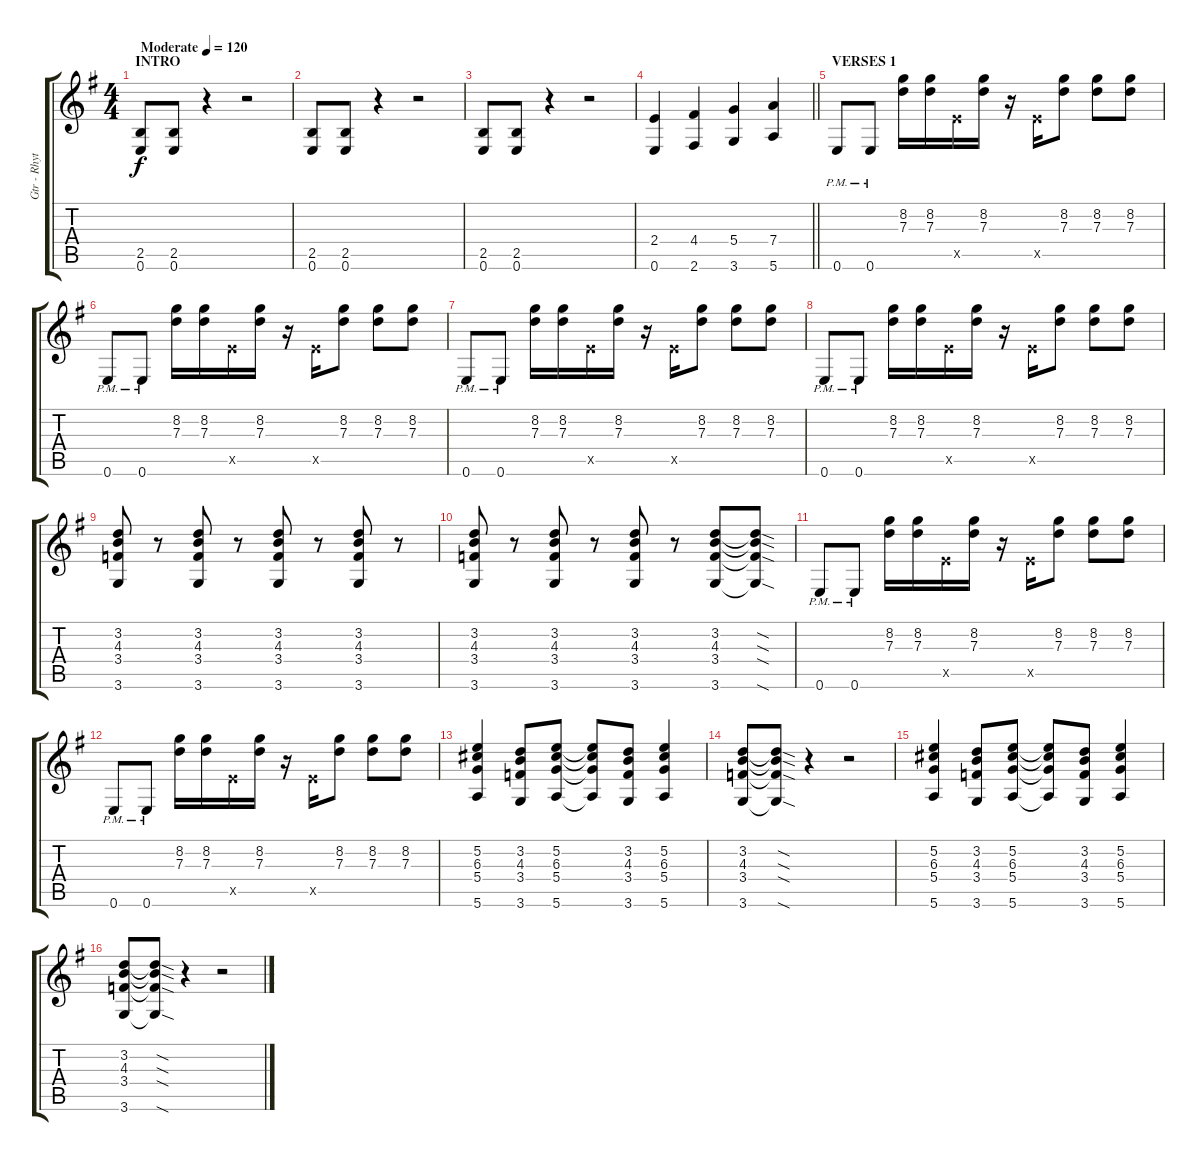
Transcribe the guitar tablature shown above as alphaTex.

\track ("Gtr - Rhythm 2" "Gtr - Rhyt") {instrument overdrivenguitar}
\staff {score tabs}
\tuning (E4 B3 G3 D3 A2 E2) {hide}
\ts (4 4)
\section ("" "INTRO")
\tempo (120 "Moderate")
\clef g2
\ks eminor
(2.5 0.6).8{dy f instrument overdrivenguitar} (2.5 0.6).8 r.4 r.2 |
(2.5 0.6).8 (2.5 0.6).8 r.4 r.2 |
(2.5 0.6).8 (2.5 0.6).8 r.4 r.2 |
\barLineRight lightlight
(2.4 0.6).4 (4.4 2.6).4 (5.4 3.6).4 (7.4 5.6).4 |
\section ("" "VERSES 1")
0.6{pm}.8 0.6{pm}.8 (8.2 7.3).16 (8.2 7.3).16 7.5{x}.16 (8.2 7.3).16 r.16 7.5{x}.16 (8.2 7.3).8 (8.2 7.3).8 (8.2 7.3).8 |
0.6{pm}.8 0.6{pm}.8 (8.2 7.3).16 (8.2 7.3).16 7.5{x}.16 (8.2 7.3).16 r.16 7.5{x}.16 (8.2 7.3).8 (8.2 7.3).8 (8.2 7.3).8 |
0.6{pm}.8 0.6{pm}.8 (8.2 7.3).16 (8.2 7.3).16 7.5{x}.16 (8.2 7.3).16 r.16 7.5{x}.16 (8.2 7.3).8 (8.2 7.3).8 (8.2 7.3).8 |
0.6{pm}.8 0.6{pm}.8 (8.2 7.3).16 (8.2 7.3).16 7.5{x}.16 (8.2 7.3).16 r.16 7.5{x}.16 (8.2 7.3).8 (8.2 7.3).8 (8.2 7.3).8 |
(3.2 4.3 3.4 3.6).8 r.8 (3.2 4.3 3.4 3.6).8 r.8 (3.2 4.3 3.4 3.6).8 r.8 (3.2 4.3 3.4 3.6).8 r.8 |
(3.2 4.3 3.4 3.6).8 r.8 (3.2 4.3 3.4 3.6).8 r.8 (3.2 4.3 3.4 3.6).8 r.8 (3.2 4.3 3.4 3.6).8 (3.2{sod t} 4.3{sod t} 3.4{sod t} 3.6{sod t}).8 |
0.6{pm}.8 0.6{pm}.8 (8.2 7.3).16 (8.2 7.3).16 7.5{x}.16 (8.2 7.3).16 r.16 7.5{x}.16 (8.2 7.3).8 (8.2 7.3).8 (8.2 7.3).8 |
0.6{pm}.8 0.6{pm}.8 (8.2 7.3).16 (8.2 7.3).16 7.5{x}.16 (8.2 7.3).16 r.16 7.5{x}.16 (8.2 7.3).8 (8.2 7.3).8 (8.2 7.3).8 |
(5.2 6.3 5.4 5.6).4 (3.2 4.3 3.4 3.6).8 (5.2 6.3 5.4 5.6).8 (5.2{t} 6.3{t} 5.4{t} 5.6{t}).8 (3.2 4.3 3.4 3.6).8 (5.2 6.3 5.4 5.6).4 |
(3.2 4.3 3.4 3.6).8 (3.2{sod t} 4.3{sod t} 3.4{sod t} 3.6{sod t}).8 r.4 r.2 |
(5.2 6.3 5.4 5.6).4 (3.2 4.3 3.4 3.6).8 (5.2 6.3 5.4 5.6).8 (5.2{t} 6.3{t} 5.4{t} 5.6{t}).8 (3.2 4.3 3.4 3.6).8 (5.2 6.3 5.4 5.6).4 |
(3.2 4.3 3.4 3.6).8 (3.2{sod t} 4.3{sod t} 3.4{sod t} 3.6{sod t}).8 r.4 r.2
